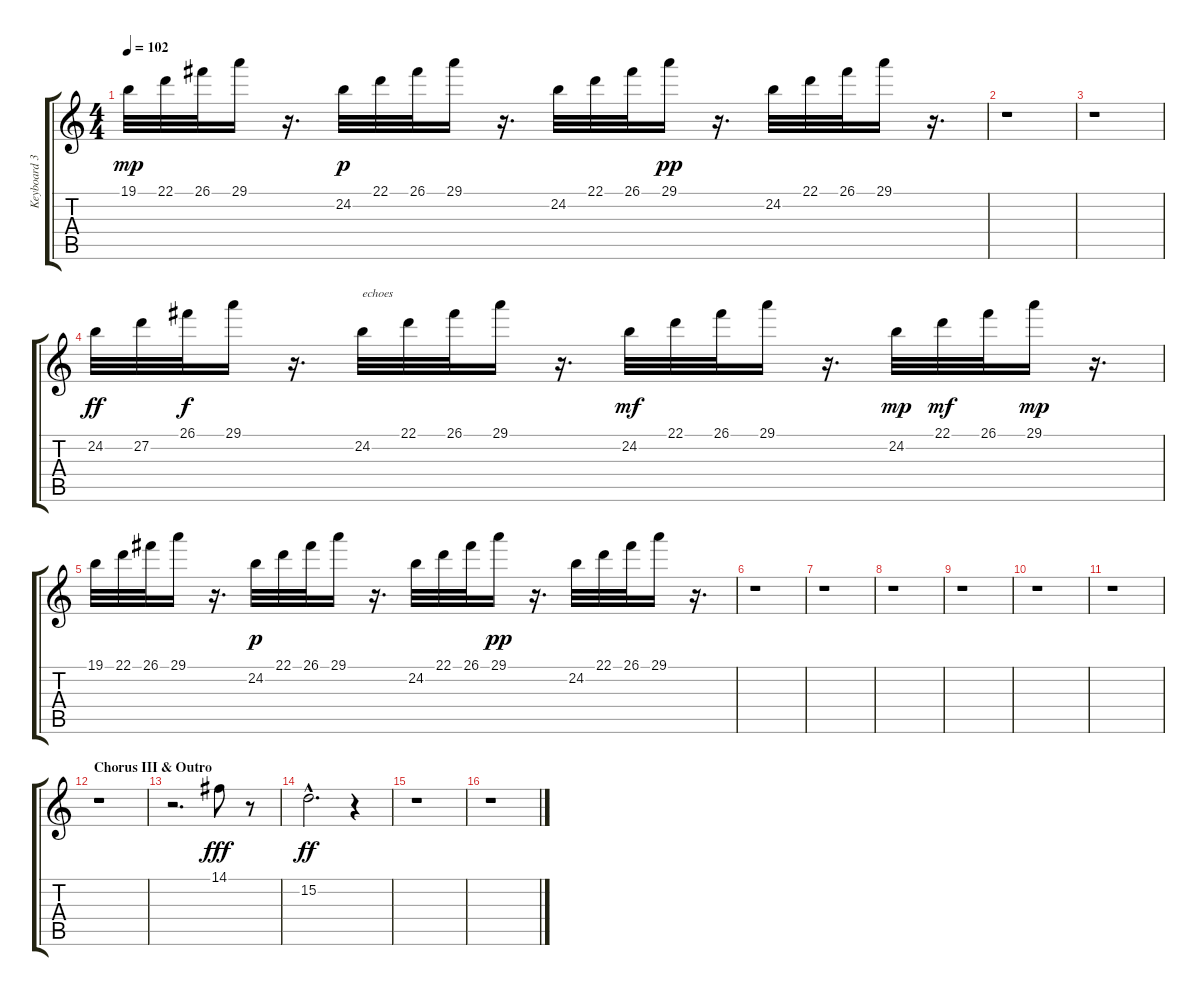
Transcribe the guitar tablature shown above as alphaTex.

\track ("Keyboard 3" "Keyboard 3") {instrument pad1newage}
\staff {score tabs}
\tuning (E4 B3 G3 D3 A2 E2) {hide}
\ts (4 4)
\tempo 102
\clef g2
\ks c
19.1.32{dy mp} 22.1.32 26.1.32 29.1.16 r.16{d} 24.2.32{dy p} 22.1.32 26.1.32 29.1.16 r.16{d} 24.2.32 22.1.32 26.1.32 29.1.16{dy pp} r.16{d} 24.2.32 22.1.32 26.1.32 29.1.16 r.16{d} |
r.1 |
r.1 |
24.2.32{dy ff instrument electricpiano1} 27.2.32 26.1.32{dy f} 29.1.16 r.16{d} 24.2.32{txt "echoes"} 22.1.32 26.1.32 29.1.16 r.16{d} 24.2.32{dy mf} 22.1.32 26.1.32 29.1.16 r.16{d} 24.2.32{dy mp} 22.1.32{dy mf} 26.1.32 29.1.16{dy mp} r.16{d} |
19.1.32 22.1.32 26.1.32 29.1.16 r.16{d} 24.2.32{dy p} 22.1.32 26.1.32 29.1.16 r.16{d} 24.2.32 22.1.32 26.1.32 29.1.16{dy pp} r.16{d} 24.2.32 22.1.32 26.1.32 29.1.16 r.16{d} |
r.1{instrument pad1newage} |
r.1 |
r.1 |
r.1 |
r.1 |
r.1 |
\section ("" "Chorus III & Outro")
r.1 |
r.2{d} 14.1.8{dy fff} r.8 |
15.2{hac}.2{d dy ff} r.4 |
r.1 |
r.1
